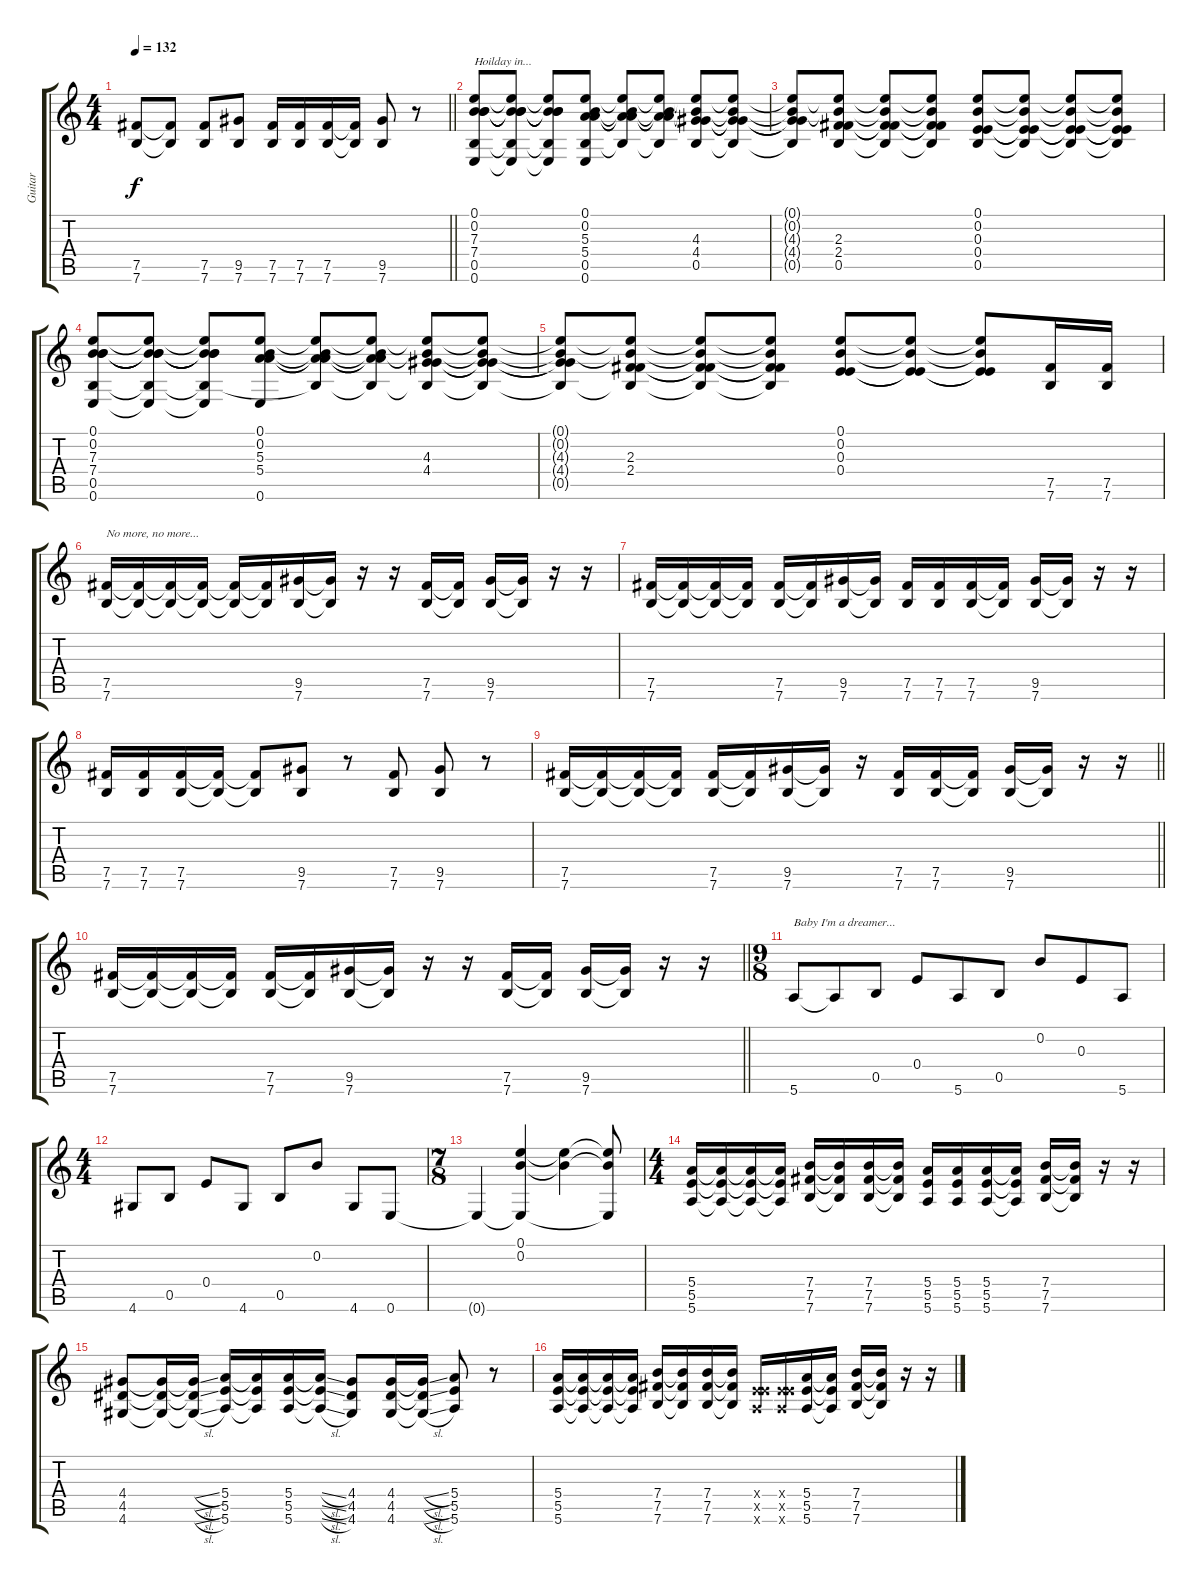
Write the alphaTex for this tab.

\track ("Guitar" "Guitar") {instrument distortionguitar}
\staff {score tabs}
\tuning (E4 B3 E3 E3 B2 E2) {hide}
\ts (4 4)
\tempo 132
\clef g2
\barLineRight lightlight
\ks c
(7.5 7.6).8{dy f} (7.5{t} 7.6{t}).8 (7.5 7.6).8 (9.5 7.6).8 (7.5 7.6).16 (7.5 7.6).16 (7.5 7.6).16 (7.5{t} 7.6{t}).16 (9.5 7.6).8 r.8 |
(0.1 0.2 7.3 7.4 0.5 0.6).8{txt "Hoilday in..."} (0.1{t} 0.2{t} 7.3{t} 7.4{t} 0.5{t} 0.6{t}).8 (0.1{t} 0.2{t} 7.3{t} 7.4{t} 0.5{t} 0.6{t}).8 (0.1 0.2 5.3 5.4 0.5 0.6).8 (0.1{t} 0.2{t} 5.3{t} 5.4{t} 0.5{t}).8 (0.1{t} 0.2{t} 5.3{t} 5.4{t} 0.5{t}).8 (0.1{t} 0.2{t} 4.3 4.4 0.5).8 (0.1{t} 0.2{t} 4.3{t} 4.4{t} 0.5{t}).8 |
(0.1{t} 0.2{t} 4.3{t} 4.4{t} 0.5{t}).8 (0.1{t} 0.2{t} 2.3 2.4 0.5).8 (0.1{t} 0.2{t} 2.3{t} 2.4{t} 0.5{t}).8 (0.1{t} 0.2{t} 2.3{t} 2.4{t} 0.5{t}).8 (0.1 0.2 0.3 0.4 0.5).8 (0.1{t} 0.2{t} 0.3{t} 0.4{t} 0.5{t}).8 (0.1{t} 0.2{t} 0.3{t} 0.4{t} 0.5{t}).8 (0.1{t} 0.2{t} 0.3{t} 0.4{t} 0.5{t}).8 |
(0.1 0.2 7.3 7.4 0.5 0.6).8 (0.1{t} 0.2{t} 7.3{t} 7.4{t} 0.5{t} 0.6{t}).8 (0.1{t} 0.2{t} 7.3{t} 7.4{t} 0.5{t} 0.6{t}).8 (0.1 0.2 5.3 5.4 0.6).8 (0.1{t} 0.2{t} 5.3{t} 5.4{t} 0.5{t}).8 (0.1{t} 0.2{t} 5.3{t} 5.4{t} 0.5{t}).8 (0.1{t} 0.2{t} 4.3 4.4 0.5{t}).8 (0.1{t} 0.2{t} 4.3{t} 4.4{t} 0.5{t}).8 |
(0.1{t} 0.2{t} 4.3{t} 4.4{t} 0.5{t}).8 (0.1{t} 0.2{t} 2.3 2.4 0.5{t}).8 (0.1{t} 0.2{t} 2.3{t} 2.4{t} 0.5{t}).8 (0.1{t} 0.2{t} 2.3{t} 2.4{t} 0.5{t}).8 (0.1 0.2 0.3 0.4).8 (0.1{t} 0.2{t} 0.3{t} 0.4{t}).8 (0.1{t} 0.2{t} 0.3{t} 0.4{t}).8 (7.5 7.6).16 (7.5 7.6).16 |
(7.5 7.6).16{txt "No more, no more..."} (7.5{t} 7.6{t}).16 (7.5{t} 7.6{t}).16 (7.5{t} 7.6{t}).16 (7.5{t} 7.6{t}).16 (7.5{t} 7.6{t}).16 (9.5 7.6).16 (9.5{t} 7.6{t}).16 r.16 r.16 (7.5 7.6).16 (7.5{t} 7.6{t}).16 (9.5 7.6).16 (9.5{t} 7.6{t}).16 r.16 r.16 |
(7.5 7.6).16 (7.5{t} 7.6{t}).16 (7.5{t} 7.6{t}).16 (7.5{t} 7.6{t}).16 (7.5 7.6).16 (7.5{t} 7.6{t}).16 (9.5 7.6).16 (9.5{t} 7.6{t}).16 (7.5 7.6).16 (7.5 7.6).16 (7.5 7.6).16 (7.5{t} 7.6{t}).16 (9.5 7.6).16 (9.5{t} 7.6{t}).16 r.16 r.16 |
(7.5 7.6).16 (7.5 7.6).16 (7.5 7.6).16 (7.5{t} 7.6{t}).16 (7.5{t} 7.6{t}).8 (9.5 7.6).8 r.8 (7.5 7.6).8 (9.5 7.6).8 r.8 |
\barLineRight lightlight
(7.5 7.6).16 (7.5{t} 7.6{t}).16 (7.5{t} 7.6{t}).16 (7.5{t} 7.6{t}).16 (7.5 7.6).16 (7.5{t} 7.6{t}).16 (9.5 7.6).16 (9.5{t} 7.6{t}).16 r.16 (7.5 7.6).16 (7.5 7.6).16 (7.5{t} 7.6{t}).16 (9.5 7.6).16 (9.5{t} 7.6{t}).16 r.16 r.16 |
\barLineRight lightlight
(7.5 7.6).16 (7.5{t} 7.6{t}).16 (7.5{t} 7.6{t}).16 (7.5{t} 7.6{t}).16 (7.5 7.6).16 (7.5{t} 7.6{t}).16 (9.5 7.6).16 (9.5{t} 7.6{t}).16 r.16 r.16 (7.5 7.6).16 (7.5{t} 7.6{t}).16 (9.5 7.6).16 (9.5{t} 7.6{t}).16 r.16 r.16 |
\ts (9 8)
5.6.8{txt "Baby I'm a dreamer..."} 5.6{t}.8 0.5.8 0.4.8 5.6.8 0.5.8 0.2.8 0.3.8 5.6.8 |
\ts (4 4)
4.6.8 0.5.8 0.4.8 4.6.8 0.5.8 0.2.8 4.6.8 0.6.8 |
\ts (7 8)
0.6{t}.4 (0.1 0.2 0.6{t}).4 (0.1{t} 0.2{t}).4 (0.1{t} 0.2{t} 0.6{t}).8 |
\ts (4 4)
(5.4 5.5 5.6).16 (5.4{t} 5.5{t} 5.6{t}).16 (5.4{t} 5.5{t} 5.6{t}).16 (5.4{t} 5.5{t} 5.6{t}).16 (7.4 7.5 7.6).16 (7.4{t} 7.5{t} 7.6{t}).16 (7.4 7.5 7.6).16 (7.4{t} 7.5{t} 7.6{t}).16 (5.4 5.5 5.6).16 (5.4 5.5 5.6).16 (5.4 5.5 5.6).16 (5.4{t} 5.5{t} 5.6{t}).16 (7.4 7.5 7.6).16 (7.4{t} 7.5{t} 7.6{t}).16 r.16 r.16 |
(4.4 4.5 4.6).8 (4.4{t} 4.5{t} 4.6{t}).16 (4.4{sl t} 4.5{sl t} 4.6{sl t}).16 (5.4 5.5 5.6).16 (5.4{t} 5.5{t} 5.6{t}).16 (5.4 5.5 5.6).16 (5.4{sl t} 5.5{sl t} 5.6{sl t}).16 (4.4 4.5 4.6).8 (4.4 4.5 4.6).16 (4.4{sl t} 4.5{sl t} 4.6{sl t}).16 (5.4 5.5 5.6).8 r.8 |
(5.4 5.5 5.6).16 (5.4{t} 5.5{t} 5.6{t}).16 (5.4{t} 5.5{t} 5.6{t}).16 (5.4{t} 5.5{t} 5.6{t}).16 (7.4 7.5 7.6).16 (7.4{t} 7.5{t} 7.6{t}).16 (7.4 7.5 7.6).16 (7.4{t} 7.5{t} 7.6{t}).16 (0.4{x} 5.5{x} 5.6{x}).16 (0.4{x} 5.5{x} 5.6{x}).16 (5.4 5.5 5.6).16 (5.4{t} 5.5{t} 5.6{t}).16 (7.4 7.5 7.6).16 (7.4{t} 7.5{t} 7.6{t}).16 r.16 r.16
